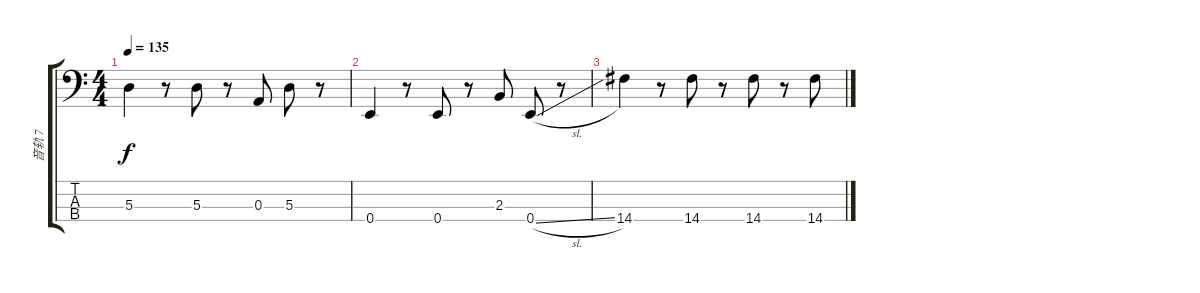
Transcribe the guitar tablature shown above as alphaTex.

\track ("音轨 7" "音轨 7") {instrument electricbassfinger}
\staff {score tabs}
\tuning (G2 D2 A1 E1) {hide}
\ts (4 4)
\tempo 135
\clef f4
\ks c
5.3.4{dy f} r.8 5.3.8 r.8 0.3.8 5.3.8 r.8 |
0.4.4 r.8 0.4.8 r.8 2.3.8 0.4{sl}.8 r.8 |
14.4.4 r.8 14.4.8 r.8 14.4.8 r.8 14.4.8
